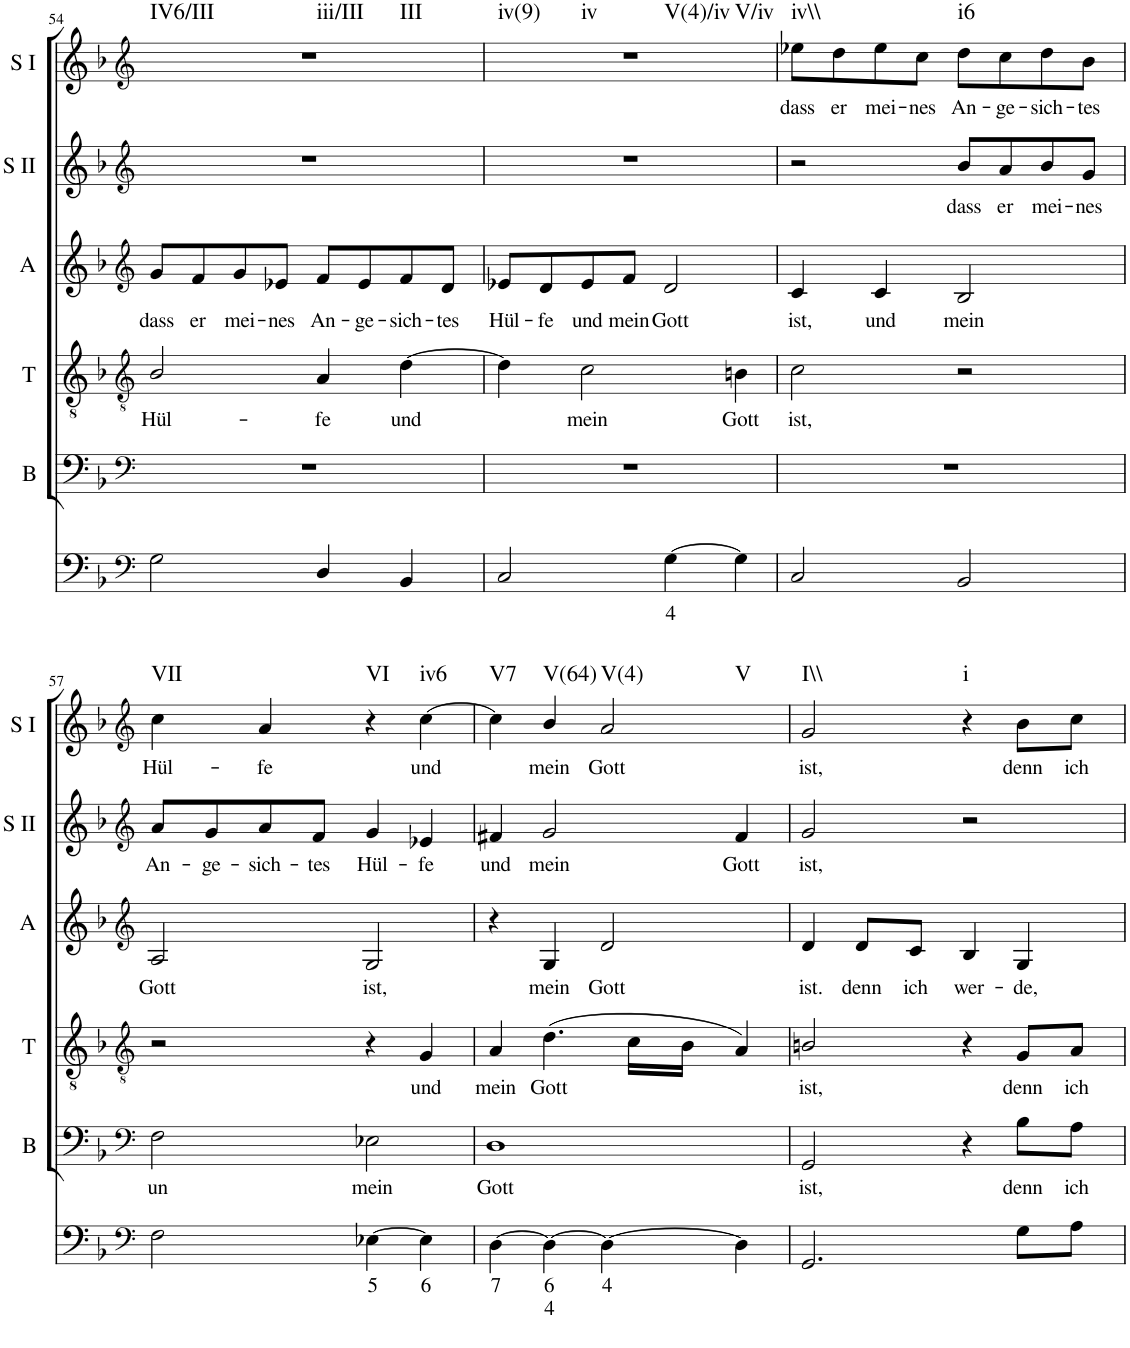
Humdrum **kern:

**kern	**text	**text	**kern	**text	**kern	**text	**kern	**text	**kern	**text	**kern	**text	**harte
*part6	*part6	*part6	*part5	*part5	*part4	*part4	*part3	*part3	*part2	*part2	*part1	*part1	*part1
*staff6	*staff6	*staff6	*staff5	*staff5	*staff4	*staff4	*staff3	*staff3	*staff2	*staff2	*staff1	*staff1	*
*I"Continuo	*	*	*I"Bass	*	*I"Tenor	*	*I"Alto	*	*I"Soprano II	*	*I"Soprano I	*	*
*	*	*	*I'B	*	*I'T	*	*I'A	*	*I'S II	*	*I'S I	*	*
!!LO:PB:g=z
*clefF4	*	*	*clefF4	*	*clefGv2	*	*clefG2	*	*clefG2	*	*clefG2	*	*
*k[b-]	*	*	*k[b-]	*	*k[b-]	*	*k[b-]	*	*k[b-]	*	*k[b-]	*	*
*M4/4	*	*	*M4/4	*	*M4/4	*	*M4/4	*	*M4/4	*	*M4/4	*	*
=54	=54	=54	=54	=54	=54	=54	=54	=54	=54	=54	=54	=54	=54
!	!	!	!	!	!	!LO:LY:b	!	!LO:LY:b	!	!	!	!	!LO:H:n=1:kt=IV6/III
!	!	!	!	!	!	!	!	!	!	!	!	!	!LO:H:n=2:kt=iii/III
!	!	!	!	!	!	!	!	!	!	!	!	!	!LO:H:n=3:kt=III
2G\	.	.	1r	.	2B-/	Hül-	8g/L	dass	1r	.	1r	.	N N N
!	!	!	!	!	!	!	!	!LO:LY:b	!	!	!	!	!
.	.	.	.	.	.	.	8f/	er	.	.	.	.	.
!	!	!	!	!	!	!	!	!LO:LY:b	!	!	!	!	!
.	.	.	.	.	.	.	8g/	mei-	.	.	.	.	.
!	!	!	!	!	!	!	!	!LO:LY:b	!	!	!	!	!
.	.	.	.	.	.	.	8e-X/J	nes	.	.	.	.	.
!	!	!	!	!	!	!LO:LY:b	!	!LO:LY:b	!	!	!	!	!
4D/	.	.	.	.	4A/	fe	8f/L	An-	.	.	.	.	.
!	!	!	!	!	!	!	!	!LO:LY:b	!	!	!	!	!
.	.	.	.	.	.	.	8e-/	ge-	.	.	.	.	.
!	!	!	!	!	!	!LO:LY:b	!	!LO:LY:b	!	!	!	!	!
4BB-/	.	.	.	.	[4d\	und	8f/	sich-	.	.	.	.	.
!	!	!	!	!	!	!	!	!LO:LY:b	!	!	!	!	!
.	.	.	.	.	.	.	8d/J	tes	.	.	.	.	.
=55	=55	=55	=55	=55	=55	=55	=55	=55	=55	=55	=55	=55	=55
!	!	!	!	!	!	!	!	!LO:LY:b	!	!	!	!	!LO:H:n=1:kt=iv(9)
!	!	!	!	!	!	!	!	!	!	!	!	!	!LO:H:n=2:kt=iv
!	!	!	!	!	!	!	!	!	!	!	!	!	!LO:H:n=3:kt=V(4)/iv
!	!	!	!	!	!	!	!	!	!	!	!	!	!LO:H:n=4:kt=V/iv
2C/	.	.	1r	.	4d\]	.	8e-X/L	Hül-	1r	.	1r	.	N N N N
!	!	!	!	!	!	!	!	!LO:LY:b	!	!	!	!	!
.	.	.	.	.	.	.	8d/	fe	.	.	.	.	.
!	!	!	!	!	!	!LO:LY:b	!	!LO:LY:b	!	!	!	!	!
.	.	.	.	.	2c\	mein	8e-/	und	.	.	.	.	.
!	!	!	!	!	!	!	!	!LO:LY:b	!	!	!	!	!
.	.	.	.	.	.	.	8f/J	mein	.	.	.	.	.
!	!LO:LY:b	!	!	!	!	!	!	!LO:LY:b	!	!	!	!	!
[4G\	4	.	.	.	.	.	2d/	Gott	.	.	.	.	.
!	!	!	!	!	!	!LO:LY:b	!	!	!	!	!	!	!
4G\]	.	.	.	.	4Bn\	Gott	.	.	.	.	.	.	.
=56	=56	=56	=56	=56	=56	=56	=56	=56	=56	=56	=56	=56	=56
!	!	!	!	!	!	!LO:LY:b	!	!LO:LY:b	!	!	!	!LO:LY:b	!LO:H:kt=iv\\
2C/	.	.	1r	.	2c\	ist,	4c/	ist,	2r	.	8ee-X\L	dass	N
!	!	!	!	!	!	!	!	!	!	!	!	!LO:LY:b	!
.	.	.	.	.	.	.	.	.	.	.	8dd\	er	.
!	!	!	!	!	!	!	!	!LO:LY:b	!	!	!	!LO:LY:b	!
.	.	.	.	.	.	.	4c/	und	.	.	8ee-\	mei-	.
!	!	!	!	!	!	!	!	!	!	!	!	!LO:LY:b	!
.	.	.	.	.	.	.	.	.	.	.	8cc\J	nes	.
!	!	!	!	!	!	!	!	!LO:LY:b	!	!LO:LY:b	!	!LO:LY:b	!LO:H:kt=i6
2BB-/	.	.	.	.	2r	.	2B-/	mein	8b-/L	dass	8dd\L	An-	N
!	!	!	!	!	!	!	!	!	!	!LO:LY:b	!	!LO:LY:b	!
.	.	.	.	.	.	.	.	.	8a/	er	8cc\	ge-	.
!	!	!	!	!	!	!	!	!	!	!LO:LY:b	!	!LO:LY:b	!
.	.	.	.	.	.	.	.	.	8b-/	mei-	8dd\	sich-	.
!	!	!	!	!	!	!	!	!	!	!LO:LY:b	!	!LO:LY:b	!
.	.	.	.	.	.	.	.	.	8g/J	nes	8b-\J	tes	.
!!LO:LB:g=z
=57	=57	=57	=57	=57	=57	=57	=57	=57	=57	=57	=57	=57	=57
*clefF4	*	*	*clefF4	*	*clefGv2	*	*clefG2	*	*clefG2	*	*clefG2	*	*
!	!	!	!	!LO:LY:b	!	!	!	!LO:LY:b	!	!LO:LY:b	!	!LO:LY:b	!LO:H:kt=VII
2F\	.	.	2F\	un	2r	.	2A/	Gott	8a/L	An-	4cc\	Hül-	N
!	!	!	!	!	!	!	!	!	!	!LO:LY:b	!	!	!
.	.	.	.	.	.	.	.	.	8g/	ge-	.	.	.
!	!	!	!	!	!	!	!	!	!	!LO:LY:b	!	!LO:LY:b	!
.	.	.	.	.	.	.	.	.	8a/	sich-	4a/	fe	.
!	!	!	!	!	!	!	!	!	!	!LO:LY:b	!	!	!
.	.	.	.	.	.	.	.	.	8f/J	tes	.	.	.
!	!LO:LY:b	!	!	!LO:LY:b	!	!	!	!LO:LY:b	!	!LO:LY:b	!	!	!LO:H:kt=VI
[4E-X\	5	.	2E-X\	mein	4r	.	2G/	ist,	4g/	Hül-	4r	.	N
!	!LO:LY:b	!	!	!	!	!LO:LY:b	!	!	!	!LO:LY:b	!	!LO:LY:b	!LO:H:kt=iv6
4E-\]	6	.	.	.	4G/	und	.	.	4e-X/	fe	[4cc\	und	N
=58	=58	=58	=58	=58	=58	=58	=58	=58	=58	=58	=58	=58	=58
!	!LO:LY:b	!	!	!LO:LY:b	!	!LO:LY:b	!	!	!	!LO:LY:b	!	!	!LO:H:kt=V7
[4D\	7	.	1D	Gott	4A/	mein	4r	.	4f#X/	und	4cc\]	.	N
!	!LO:LY:b	!LO:LY:b	!	!	!	!LO:LY:b	!	!LO:LY:b	!	!LO:LY:b	!	!LO:LY:b	!LO:H:kt=V(64)
4D\_	6	4	.	.	(4.d\	Gott	4G/	mein	2g/	mein	4b-/	mein	N
!	!LO:LY:b	!	!	!	!	!	!	!LO:LY:b	!	!	!	!LO:LY:b	!LO:H:n=1:kt=V(4)
!	!	!	!	!	!	!	!	!	!	!	!	!	!LO:H:n=2:kt=V
4D\_	4	.	.	.	.	.	2d/	Gott	.	.	2a/	Gott	N N
.	.	.	.	.	16c\LL	.	.	.	.	.	.	.	.
.	.	.	.	.	16B-\JJ	.	.	.	.	.	.	.	.
!	!	!	!	!	!	!	!	!	!	!LO:LY:b	!	!	!
4D\]	.	.	.	.	4A/)	.	.	.	4f#/	Gott	.	.	.
=59	=59	=59	=59	=59	=59	=59	=59	=59	=59	=59	=59	=59	=59
!	!	!	!	!LO:LY:b	!	!LO:LY:b	!	!LO:LY:b	!	!LO:LY:b	!	!LO:LY:b	!LO:H:kt=I\\
2.GG/	.	.	2GG/	ist,	2Bn/	ist,	4d/	ist.	2g/	ist,	2g/	ist,	N
!	!	!	!	!	!	!	!	!LO:LY:b	!	!	!	!	!
.	.	.	.	.	.	.	8d/L	denn	.	.	.	.	.
!	!	!	!	!	!	!	!	!LO:LY:b	!	!	!	!	!
.	.	.	.	.	.	.	8c/J	ich	.	.	.	.	.
!	!	!	!	!	!	!	!	!LO:LY:b	!	!	!	!	!LO:H:kt=i
.	.	.	4r	.	4r	.	4B-/	wer-	2r	.	4r	.	N
!	!	!	!	!LO:LY:b	!	!LO:LY:b	!	!LO:LY:b	!	!	!	!LO:LY:b	!
8G\L	.	.	8B-\L	denn	8G/L	denn	4G/	de,	.	.	8b-\L	denn	.
!	!	!	!	!LO:LY:b	!	!LO:LY:b	!	!	!	!	!	!LO:LY:b	!
8A\J	.	.	8A\J	ich	8A/J	ich	.	.	.	.	8cc\J	ich	.
=	=	=	=	=	=	=	=	=	=	=	=	=	=
*-	*-	*-	*-	*-	*-	*-	*-	*-	*-	*-	*-	*-	*-
